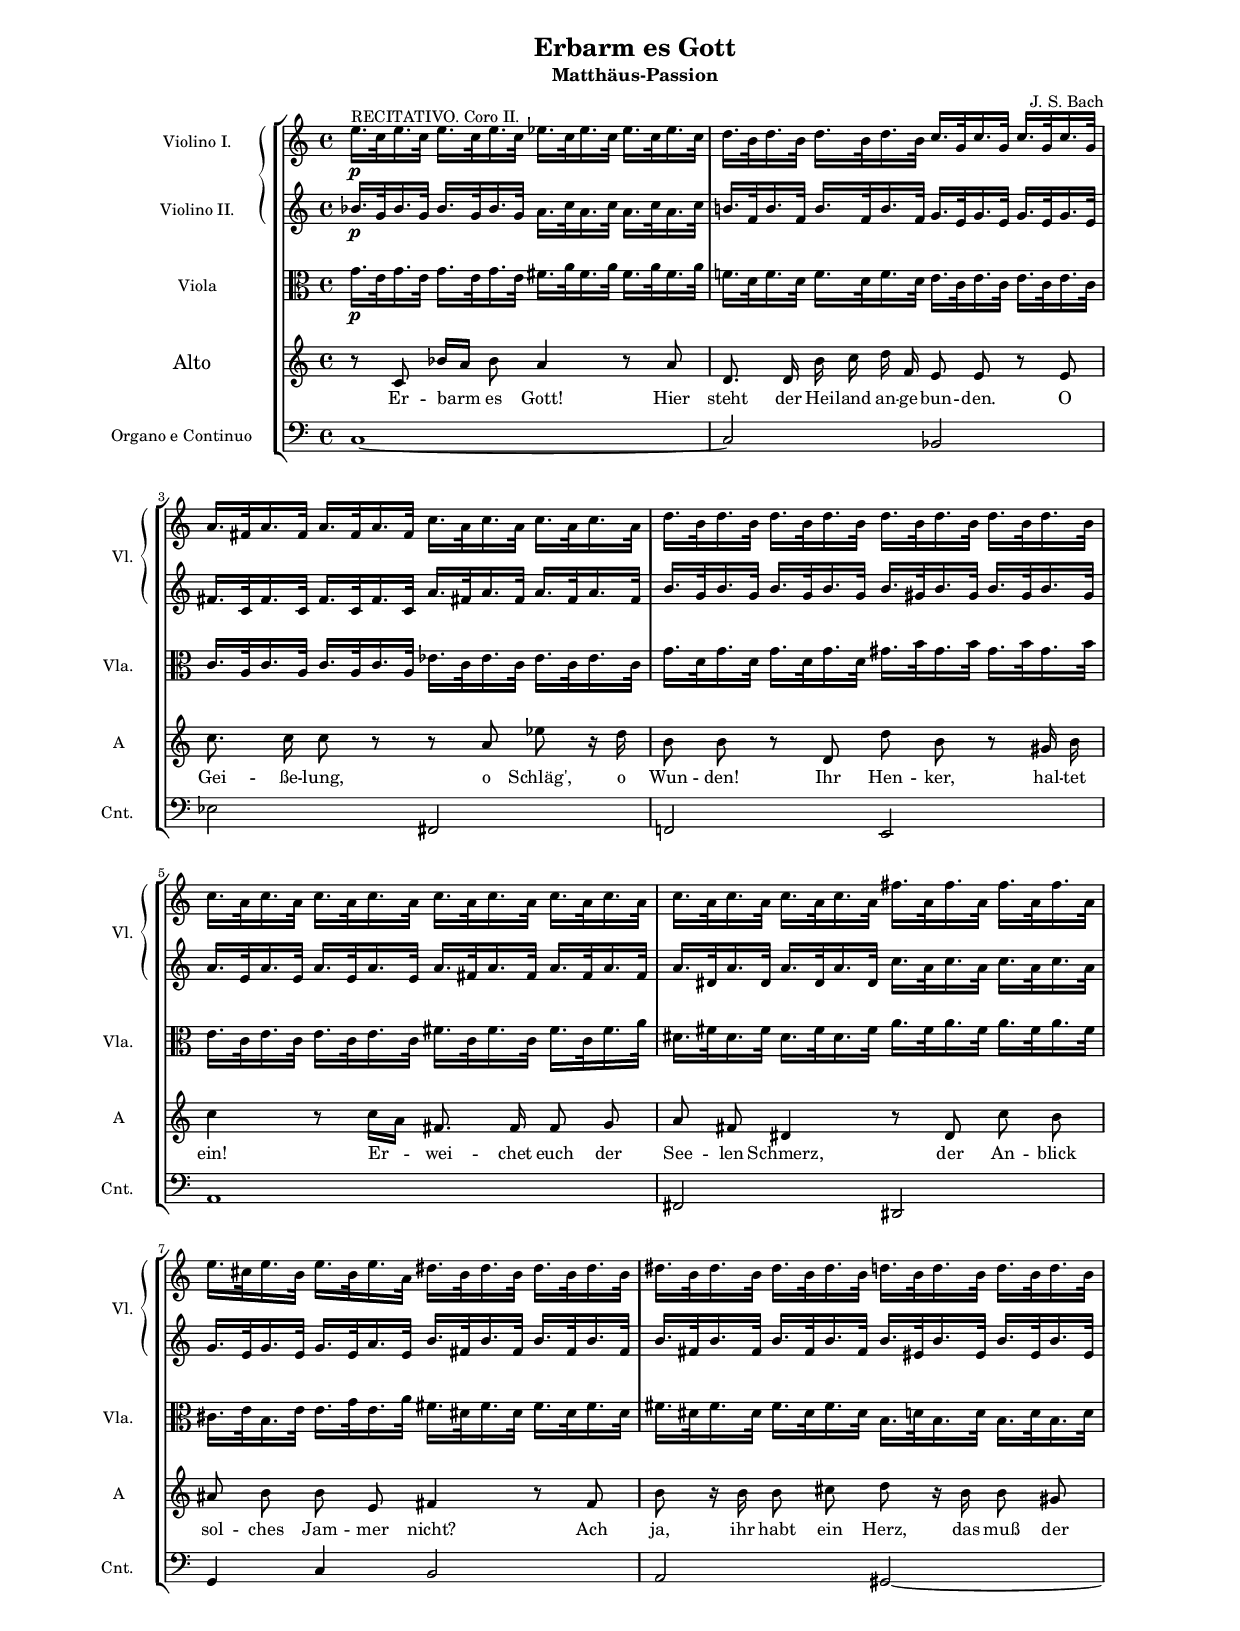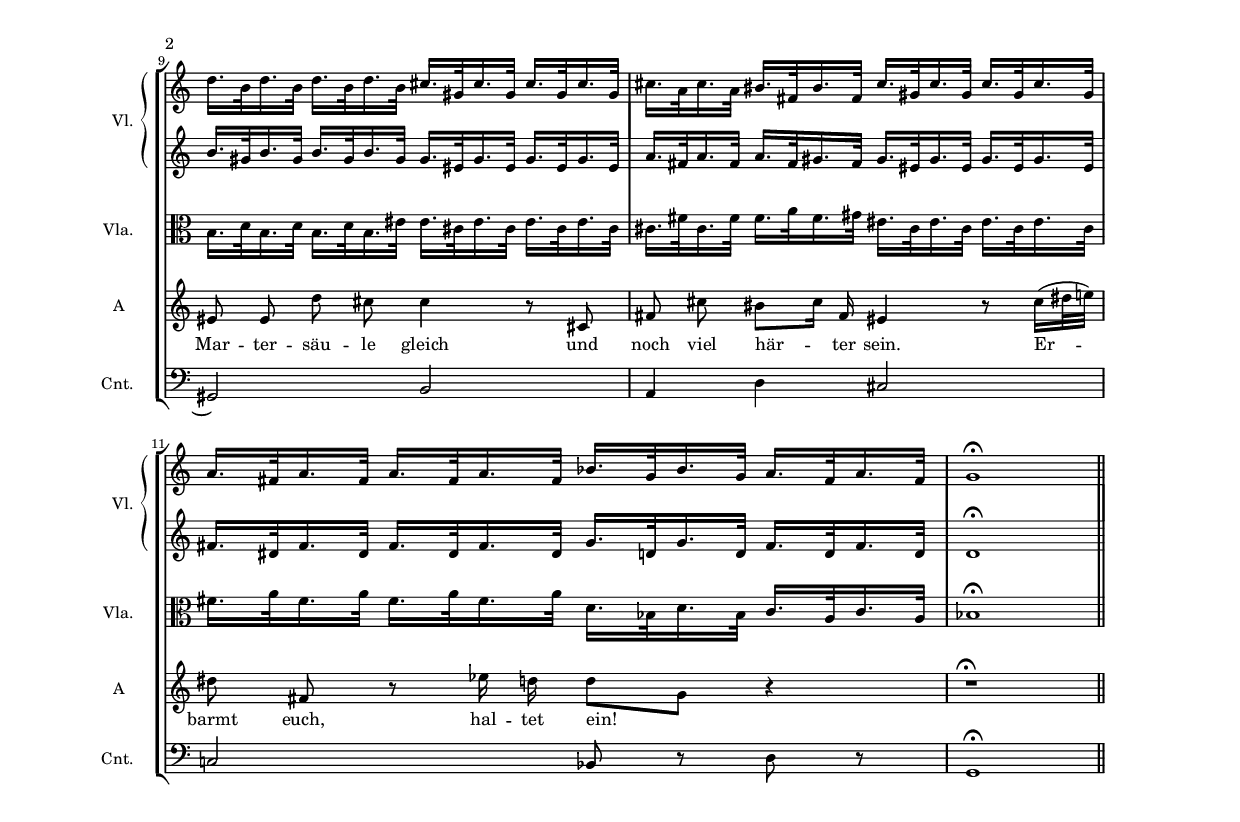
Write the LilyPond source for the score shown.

\header
{
  title="Erbarm es Gott"
  subtitle="Matthäus-Passion"
  composer="J. S. Bach"
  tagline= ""
}

\version "2.12.2"
\include "deutsch.ly"
#(set-global-staff-size 14)
#(ly:set-option 'point-and-click #f)


global = {
	\key c \major \time 4/4 \skip 4*48 \bar "||"
	}

alto =  \relative c'
	{
	\autoBeamOff
	%1
	r8 c b'16[ a] b8 a4 r8 a
	d,8. d16 h' c d f, e8 e r e
	c'8. c16 c8 r r a es' r16 d
	h8 h r d, d' h r gis16 h
	%5
	c4 r8 c16[ a] fis8. fis16 fis8 g
	a8 fis dis4 r8  dis c' h
	ais8 h h e, fis4 r8 fis
	h8 r16 h h8 cis d r16 h h8 gis
	eis8 eis d' cis cis4 r8 cis,8
	%10
	fis8 cis' his[ cis16] fis, eis4 r8 cis'16[( dis32 e!])
	dis8 fis, r es'16 d d8[ g,] r4	 
	r1^\markup {\musicglyph #"scripts.ufermata" }
	}

violinI =  \relative e''
        {
	e16.\p[^\markup {RECITATIVO. Coro II.} c32 e 16. c32]  e16.[ c32 e16. c32] \repeat unfold 2 {es16.[ c32 es16. c32]}
	\repeat unfold 2 {d16.[ h32 d16. h32]} \repeat unfold 2 {c16.[ g32 c16. g32]}
	\repeat unfold 2 {a16.[ fis32 a16. fis32]}   c'16.[ a32 c16. a32]   c16.[ a32 c16. a32]
	\repeat unfold 4 {d16.[ h32 d16. h32]}
	%5
	\repeat unfold 4 {c16.[ a32 c16. a32]}
	\repeat unfold 2 {c16.[ a32 c16. a32]} \repeat unfold 2 {fis'16.[ a,32 fis'16. a,32]}
	e'16.[ cis32 e16. h32]  e16.[ h32 e16. a,32]  \repeat unfold 2 {dis16.[ h32 dis16. h32]}
	\repeat unfold 2 {dis16.[ h32 dis16. h32]}  \repeat unfold 2 {d16.[ h32 d16. h32]}
	\repeat unfold 2 {d16.[ h32 d16. h32]}  \repeat unfold 2 {cis16.[ gis32 cis16. gis32]}
	%10
	cis16.[ a32 cis16. a32]   his16.[ fis32 his16. fis32]  cis'16.[ gis32 cis16. gis32]  cis16.[ gis32 cis16. gis32]
	\repeat unfold 2 {a16.[ fis32 a16. fis32]}  b16.[ g32 b16. g32]  a16.[ fis32 a16. fis32]
	g1\fermata
	}

violinII =  \relative b'
	{
	b16.\p[ g32 b16. g32]  b16.[ g32 b16. g32] \repeat unfold 2 {a16.[ c32 a16. c32]}
	h!16.[ f32 h16. f32]  h16.[ f32 h16. f32] \repeat unfold 2 {g16.[ e32 g16. e32]}
	\repeat unfold 2 {fis16.[ c32 fis16. c32]}  a'16.[ fis!32 a16. fis32]  a16.[ fis32 a16. fis32]
	\repeat unfold 2 {h16.[ g32 h16. g32]}  \repeat unfold 2 {h16.[ gis32 h16. gis32]}
	%5
	\repeat unfold 2 {a16.[ e32 a16. e32]} \repeat unfold 2 {a16.[ fis32 a16. fis32]}
	a16.[ dis,32 a'16. dis,32]  a'16.[ dis,32 a'16. dis,32]  c'16.[ a32 c16. a32]  c16.[ a32 c16. a32]
	g16.[ e32 g16. e32]  g16.[ e32 a16. e32]  h'16.[ fis32 h16. fis32]  h16.[ fis32 h16. fis32]
	\repeat unfold 2 {h16.[ fis32 h16. fis32]}  h16.[ eis,32 h'16. eis,32]  h'16.[ eis,32 h'16. eis,32]
	h'16.[ gis32 h16. gis32]  h16.[ gis32 h16. gis32] \repeat unfold 2 {gis16.[ eis32 gis16. eis32]}
	%10
	a16.[ fis32 a16. fis32]  a16.[ fis32 gis16. fis32]  \repeat unfold 2 {gis16.[ eis32 gis16. eis32]}
	\repeat unfold 2 {fis16.[ dis32 fis16. dis32]}  g16.[ d32 g16. d32]  fis16.[ d32 fis16. d32]
	d1\fermata
	}

viola =  \relative g'
	{
	g16.\p[ e32 g16. e32] g16.[ e32 g16. e32] \repeat unfold 2 {fis16.[ a32 fis16. a32]}
	f!16.[ d32 f16. d32]  f16.[ d32 f16. d32] \repeat unfold 2 {e16.[ c32 e16. c32]}
	\repeat unfold 2 {c16.[ a32 c16. a32]}  es'16.[ c32 es16. c32]  es16.[ c32 es16. c32]
	g'16.[ d32 g16. d32]  g16.[ d32 g16. d32] \repeat unfold 2 {gis16.[ h32 gis16. h32]}
	%5
	e,16.[ c32 e16. c32]  e16.[ c32 e16. c32]  fis16.[ c32 fis16. c32]  fis16.[ c32 fis16. a32]
	dis,16.[ fis32 dis16. fis32]  dis16.[ fis32 dis16. fis32] \repeat unfold 2 {a16.[ fis32 a16. fis32]}
	cis16.[ e32 h16. e32]  e16.[ g32 e16. a32] \repeat unfold 2 {fis16.[ dis32 fis16. dis32]}
	\repeat unfold 2 {fis16.[ dis32 fis16. dis32]} \repeat unfold 2 {h16.[ d32 h16. d32]}
	h16.[ d32 h16. d32] h16.[ d32 h16. eis32] \repeat unfold 2 {eis16.[ cis32 eis16. cis32]}
	%10
	cis16.[ fis32 cis16. fis32]  fis16.[ a32 fis16. gis32] \repeat unfold 2 {eis16.[ cis32 eis16. cis32]}
	\repeat unfold 2 {fis16.[ a32 fis16. a32]}  d,16.[ b32 d16. b32]  c16.[ a32 c16. a32]
	b1\fermata
	}

continuo =  \relative c	{
	c1~
	c2 b
	es2 fis,
	f!2 e
	%5
	a1
	fis2 dis
	g4 c h2
	a2 gis~
	gis2 h
	%10
	a4 d cis2
	c!2 b8 r d r
	g,1\fermata
	}


text = \lyricmode
	{
	Er -- barm es Gott!
	Hier steht der Hei -- land an -- ge -- bun -- den.
	O Gei -- ße -- lung, o Schläg', o Wun -- den!
	Ihr Hen -- ker, hal -- tet ein!
	Er -- wei -- chet euch der See -- len Schmerz,
	der An -- blick sol -- ches Jam -- mer nicht?
	Ach ja, ihr habt ein Herz,
	das muß der Mar -- ter -- säu -- le gleich
	und noch viel här -- ter sein.
	Er -- barmt euch, hal -- tet ein!
	}

altostaff = \context Staff = "bass" <<
	\set Staff.instrumentName = \markup \center-column \fontsize #2
	{"Alto  "}
	\set Staff.shortInstrumentName = "A   "
	\global
	\context Voice = "alto" {\alto}
	\context Lyrics = alto
	\lyricmode <<
		\lyricsto "alto"
		{\text}
		>>
		>>

violinIstaff = \context Staff = "violinI" <<
	\set Staff.instrumentName = \markup \center-column {"Violino I."}
	\global
	\context Voice = "violinI" {\violinI}
	>>

violinIIstaff = \context Staff = "violinII" <<
	\set Staff.instrumentName = \markup \center-column {"Violino II."}
	\global
	\context Voice = "violinII" {\violinII}
	>>
	
violastaff = \context Staff = "viola" <<
	\set Staff.instrumentName = \markup \center-column {"Viola"}
	\set Staff.shortInstrumentName = "Vla. "
	\global
	\clef "alto"
	\context Voice = "viola" {\viola}
	>>	
	

continuostaff = \context Staff = "continuo" <<
	\set Staff.instrumentName = "Organo e Continuo "
	\set Staff.shortInstrumentName = "Cnt. "
	\global
	\clef "bass"
	\context Voice = "continuo" {\continuo}
	>>

\paper
	{
	top-margin = 1.2 \cm
%	bottom-margin = 4.5 \cm
	before-title-space = 2 \cm
	left-margin = 2.8 \cm
	line-width = 15.9 \cm
	between-system-padding = 1 \cm
	ragged-bottom = ##t
	ragged-last-bottom = ##t
	}

\score
{

		\context ChoirStaff
		<<
		\context StaffGroup \with { systemStartDelimiter = #'SystemStartSquare }
		<<
		\override StaffGroup.SystemStartSquare #'transparent = ##t
		<<
		\context PianoStaff
		<<
		\set PianoStaff.shortInstrumentName = "Vl. "
		\violinIstaff
		\violinIIstaff
		>>
		\violastaff
		>>
		>>
		\altostaff
		\continuostaff
		>>
	

		
	\layout
	{
	indent = 2 \cm
	\context { \Staff \override VerticalAxisGroup #'minimum-Y-extent = #'(-4 . 5)}
	\context { \Score \override SpacingSpanner #'base-shortest-duration = #(ly:make-moment 1 4)}
%	\context { \Staff \override InstrumentName #'X-offset = #'-5 }
	}
	
}

% EOF